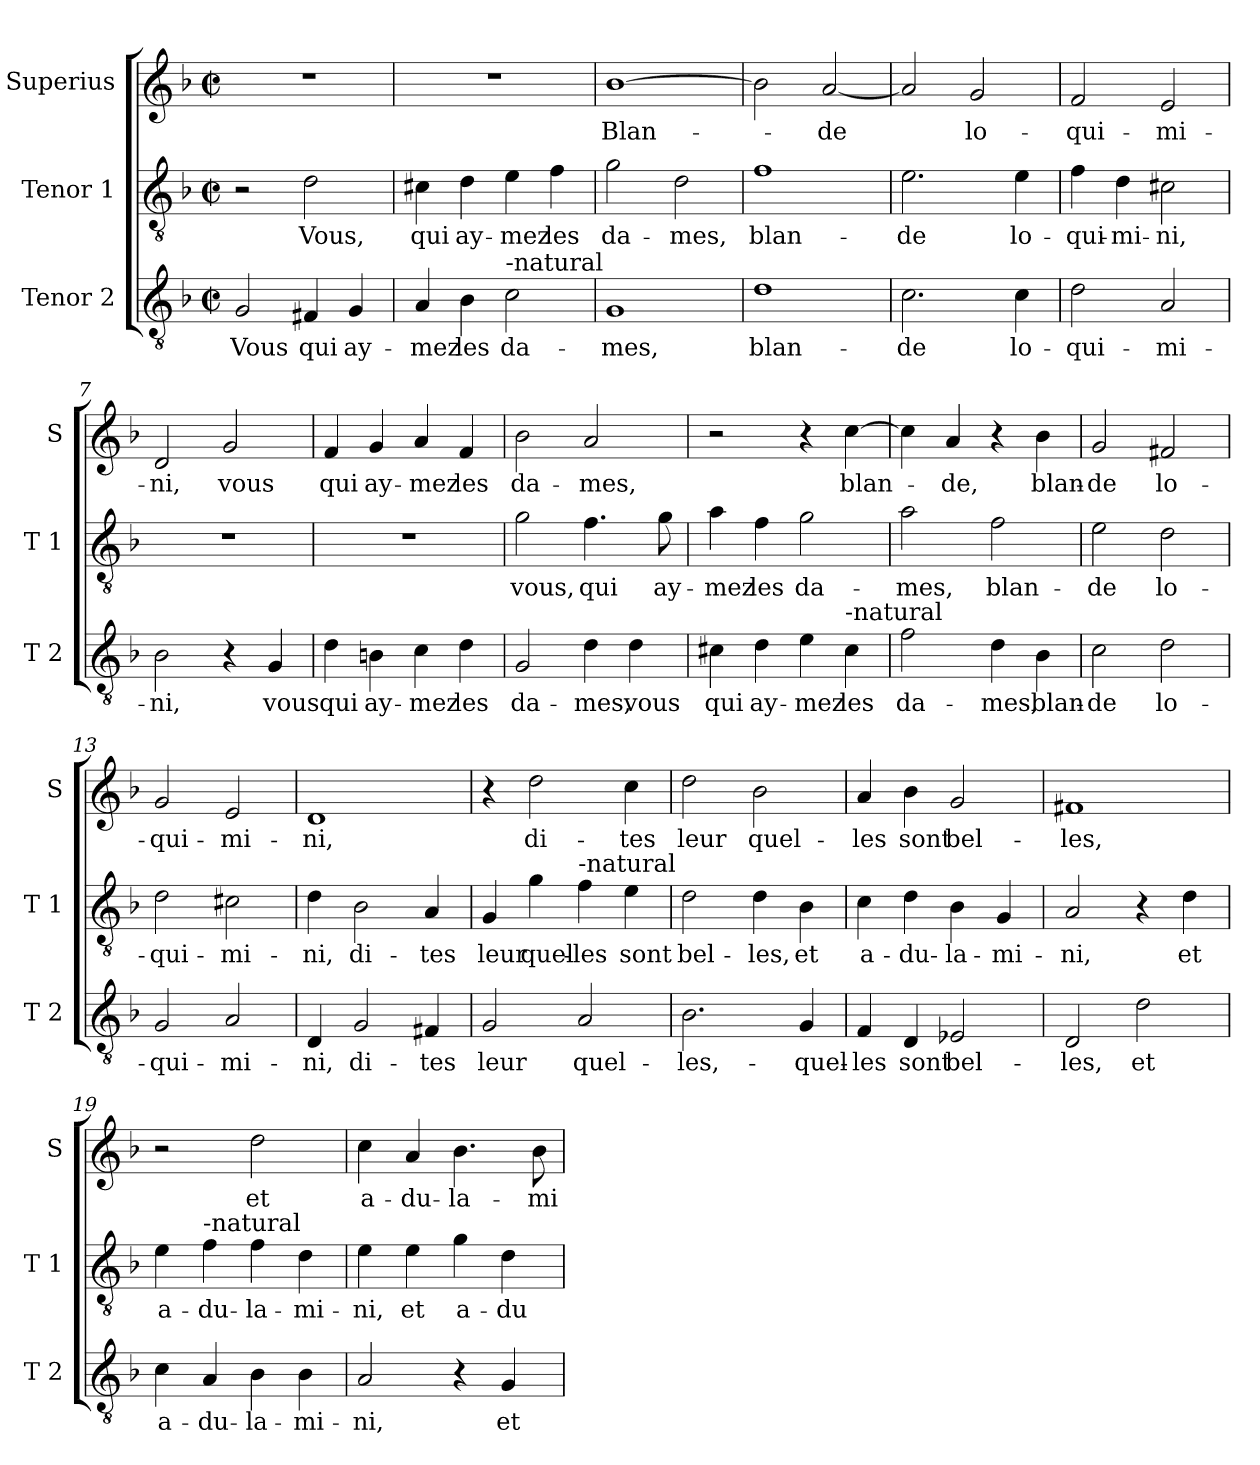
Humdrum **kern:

**kern	**text	**kern	**text	**kern	**text
*part3	*part3	*part2	*part2	*part1	*part1
*staff3	*staff3	*staff2	*staff2	*staff1	*staff1
*I"Tenor 2	*	*I"Tenor 1	*	*I"Superius	*
*I'T 2	*	*I'T 1	*	*I'S	*
*clefGv2	*	*clefGv2	*	*clefG2	*
*k[b-]	*	*k[b-]	*	*k[b-]	*
*F:	*	*F:	*	*F:	*
*M2/2	*	*M2/2	*	*M2/2	*
*met(c|)	*	*met(c|)	*	*met(c|)	*
=1	=1	=1	=1	=1	=1
!	!LO:LY:b	!	!	!	!
2G/	Vous	2r	.	1r	.
!	!LO:LY:b	!	!LO:LY:b	!	!
4F#X/	qui	2d\	Vous,	.	.
!	!LO:LY:b	!	!	!	!
4G/	ay-	.	.	.	.
=2	=2	=2	=2	=2	=2
!	!LO:LY:b	!	!LO:LY:b	!	!
4A/	-mez	4c#X\	qui	1r	.
!	!LO:LY:b	!	!LO:LY:b	!	!
4B-\	les	4d\	ay-	.	.
!LO:TX:a:t=-natural	!	!	!	!	!
!	!LO:LY:b	!	!LO:LY:b	!	!
2c\	da-	4e\	-mez	.	.
!	!	!	!LO:LY:b	!	!
.	.	4f\	les	.	.
=3	=3	=3	=3	=3	=3
!	!LO:LY:b	!	!LO:LY:b	!	!LO:LY:b
1G	-mes,	2g\	da-	[1b-	Blan-
!	!	!	!LO:LY:b	!	!
.	.	2d\	-mes,	.	.
=4	=4	=4	=4	=4	=4
!	!LO:LY:b	!	!LO:LY:b	!	!
1d	blan-	1f	blan-	2b-\]	.
!	!	!	!	!	!LO:LY:b
.	.	.	.	[2a/	-de
=5	=5	=5	=5	=5	=5
!	!LO:LY:b	!	!LO:LY:b	!	!
2.c\	-de	2.e\	-de	2a/]	.
!	!	!	!	!	!LO:LY:b
.	.	.	.	2g/	lo-
!	!LO:LY:b	!	!LO:LY:b	!	!
4c\	lo-	4e\	lo-	.	.
!!LO:LB:g=z
=6	=6	=6	=6	=6	=6
!	!LO:LY:b	!	!LO:LY:b	!	!LO:LY:b
2d\	-qui-	4f\	-qui-	2f/	-qui-
!	!	!	!LO:LY:b	!	!
.	.	4d\	-mi-	.	.
!	!LO:LY:b	!	!LO:LY:b	!	!LO:LY:b
2A/	-mi-	2c#X\	-ni,	2e/	-mi-
=7	=7	=7	=7	=7	=7
!	!LO:LY:b	!	!	!	!LO:LY:b
2B-\	-ni,	1r	.	2d/	-ni,
!	!	!	!	!	!LO:LY:b
4r	.	.	.	2g/	vous
!	!LO:LY:b	!	!	!	!
4G/	vous	.	.	.	.
=8	=8	=8	=8	=8	=8
!	!LO:LY:b	!	!	!	!LO:LY:b
4d\	qui	1r	.	4f/	qui
!	!LO:LY:b	!	!	!	!LO:LY:b
4Bn\	ay-	.	.	4g/	ay-
!	!LO:LY:b	!	!	!	!LO:LY:b
4c\	-mez	.	.	4a/	-mez
!	!LO:LY:b	!	!	!	!LO:LY:b
4d\	les	.	.	4f/	les
=9	=9	=9	=9	=9	=9
!	!LO:LY:b	!	!LO:LY:b	!	!LO:LY:b
2G/	da-	2g\	vous,	2b-\	da-
!	!LO:LY:b	!	!LO:LY:b	!	!LO:LY:b
4d\	-mes,	4.f\	qui	2a/	-mes,
!	!LO:LY:b	!	!	!	!
4d\	vous	.	.	.	.
!	!	!	!LO:LY:b	!	!
.	.	8g\	ay-	.	.
=10	=10	=10	=10	=10	=10
!	!LO:LY:b	!	!LO:LY:b	!	!
4c#X\	qui	4a\	-mez	2r	.
!	!LO:LY:b	!	!LO:LY:b	!	!
4d\	ay-	4f\	les	.	.
!	!LO:LY:b	!	!LO:LY:b	!	!
4e\	-mez	2g\	da-	4r	.
!LO:TX:a:t=-natural	!	!	!	!	!
!	!LO:LY:b	!	!	!	!LO:LY:b
4c#\	les	.	.	[4cc\	blan-
=11	=11	=11	=11	=11	=11
!	!LO:LY:b	!	!LO:LY:b	!	!
2f\	da-	2a\	-mes,	4cc\]	.
!	!	!	!	!	!LO:LY:b
.	.	.	.	4a/	-de,
!	!LO:LY:b	!	!LO:LY:b	!	!
4d\	-mes,	2f\	blan-	4r	.
!	!LO:LY:b	!	!	!	!LO:LY:b
4B-\	blan-	.	.	4b-\	blan-
!!LO:LB:g=z
=12	=12	=12	=12	=12	=12
!	!LO:LY:b	!	!LO:LY:b	!	!LO:LY:b
2c\	-de	2e\	-de	2g/	-de
!	!LO:LY:b	!	!LO:LY:b	!	!LO:LY:b
2d\	lo-	2d\	lo-	2f#X/	lo-
=13	=13	=13	=13	=13	=13
!	!LO:LY:b	!	!LO:LY:b	!	!LO:LY:b
2G/	-qui-	2d\	-qui-	2g/	-qui-
!	!LO:LY:b	!	!LO:LY:b	!	!LO:LY:b
2A/	-mi-	2c#X\	-mi-	2e/	-mi-
=14	=14	=14	=14	=14	=14
!	!LO:LY:b	!	!LO:LY:b	!	!LO:LY:b
4D/	-ni,	4d\	-ni,	1d	-ni,
!	!LO:LY:b	!	!LO:LY:b	!	!
2G/	di-	2B-\	di-	.	.
!	!LO:LY:b	!	!LO:LY:b	!	!
4F#X/	-tes	4A/	-tes	.	.
=15	=15	=15	=15	=15	=15
!	!LO:LY:b	!	!LO:LY:b	!	!
2G/	leur	4G/	leur	4r	.
!	!	!	!LO:LY:b	!	!LO:LY:b
.	.	4g\	quel-	2dd\	di-
!	!	!LO:TX:a:t=-natural	!	!	!
!	!LO:LY:b	!	!LO:LY:b	!	!
2A/	quel-	4f\	-les	.	.
!	!	!	!LO:LY:b	!	!LO:LY:b
.	.	4e\	sont	4cc\	-tes
=16	=16	=16	=16	=16	=16
!	!LO:LY:b	!	!LO:LY:b	!	!LO:LY:b
2.B-\	-les,-	2d\	bel-	2dd\	leur
!	!	!	!LO:LY:b	!	!LO:LY:b
.	.	4d\	-les,	2b-\	quel-
!	!LO:LY:b	!	!LO:LY:b	!	!
4G/	-quel-	4B-\	et	.	.
=17	=17	=17	=17	=17	=17
!	!LO:LY:b	!	!LO:LY:b	!	!LO:LY:b
4F/	-les	4c\	a-	4a/	-les
!	!LO:LY:b	!	!LO:LY:b	!	!LO:LY:b
4D/	sont	4d\	-du-	4b-\	sont
!	!LO:LY:b	!	!LO:LY:b	!	!LO:LY:b
2E-X/	bel-	4B-\	-la-	2g/	bel-
!	!	!	!LO:LY:b	!	!
.	.	4G/	-mi-	.	.
!!LO:PB:g=z
=18	=18	=18	=18	=18	=18
!	!LO:LY:b	!	!LO:LY:b	!	!LO:LY:b
2D/	-les,	2A/	-ni,	1f#X	-les,
!	!LO:LY:b	!	!	!	!
2d\	et	4r	.	.	.
!	!	!	!LO:LY:b	!	!
.	.	4d\	et	.	.
=19	=19	=19	=19	=19	=19
!	!LO:LY:b	!	!LO:LY:b	!	!
4c\	a-	4e\	a-	2r	.
!	!	!LO:TX:a:t=-natural	!	!	!
!	!LO:LY:b	!	!LO:LY:b	!	!
4A/	-du-	4f\	-du-	.	.
!	!LO:LY:b	!	!LO:LY:b	!	!LO:LY:b
4B-\	-la-	4f\	-la-	2dd\	et
!	!LO:LY:b	!	!LO:LY:b	!	!
4B-\	-mi-	4d\	-mi-	.	.
=20	=20	=20	=20	=20	=20
!	!LO:LY:b	!	!LO:LY:b	!	!LO:LY:b
2A/	-ni,	4e\	-ni,	4cc\	a-
!	!	!	!LO:LY:b	!	!LO:LY:b
.	.	4e\	et	4a/	-du-
!	!	!	!LO:LY:b	!	!LO:LY:b
4r	.	4g\	a-	4.b-\	-la-
!	!LO:LY:b	!	!LO:LY:b	!	!
4G/	et	4d\	-du-	.	.
!	!	!	!	!	!LO:LY:b
.	.	.	.	8b-\	-mi-
=	=	=	=	=	=
*-	*-	*-	*-	*-	*-
